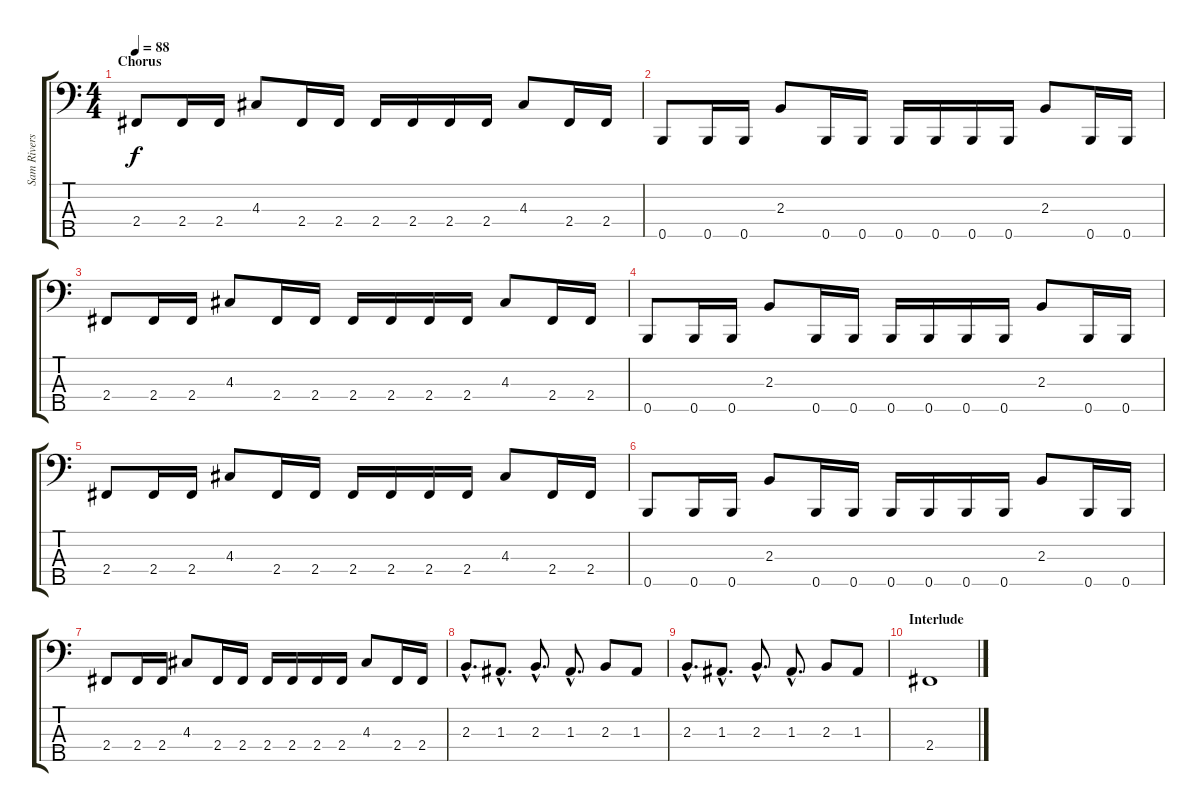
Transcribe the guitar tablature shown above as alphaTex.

\track ("Sam Rivers" "Sam Rivers") {instrument electricbassfinger}
\staff {score tabs}
\tuning (G2 D2 A1 E1 B0) {hide}
\ts (4 4)
\section ("" "Chorus")
\tempo 88
\clef f4
\ks c
2.4.8{dy f} 2.4.16 2.4.16 4.3.8 2.4.16 2.4.16 2.4.16 2.4.16 2.4.16 2.4.16 4.3.8 2.4.16 2.4.16 |
0.5.8 0.5.16 0.5.16 2.3.8 0.5.16 0.5.16 0.5.16 0.5.16 0.5.16 0.5.16 2.3.8 0.5.16 0.5.16 |
2.4.8 2.4.16 2.4.16 4.3.8 2.4.16 2.4.16 2.4.16 2.4.16 2.4.16 2.4.16 4.3.8 2.4.16 2.4.16 |
0.5.8 0.5.16 0.5.16 2.3.8 0.5.16 0.5.16 0.5.16 0.5.16 0.5.16 0.5.16 2.3.8 0.5.16 0.5.16 |
2.4.8 2.4.16 2.4.16 4.3.8 2.4.16 2.4.16 2.4.16 2.4.16 2.4.16 2.4.16 4.3.8 2.4.16 2.4.16 |
0.5.8 0.5.16 0.5.16 2.3.8 0.5.16 0.5.16 0.5.16 0.5.16 0.5.16 0.5.16 2.3.8 0.5.16 0.5.16 |
2.4.8 2.4.16 2.4.16 4.3.8 2.4.16 2.4.16 2.4.16 2.4.16 2.4.16 2.4.16 4.3.8 2.4.16 2.4.16 |
2.3{hac}.8{d} 1.3{hac}.8{d} 2.3{hac}.8{d} 1.3{hac}.8{d} 2.3.8 1.3.8 |
2.3{hac}.8{d} 1.3{hac}.8{d} 2.3{hac}.8{d} 1.3{hac}.8{d} 2.3.8 1.3.8 |
\section ("" "Interlude")
2.4.1
